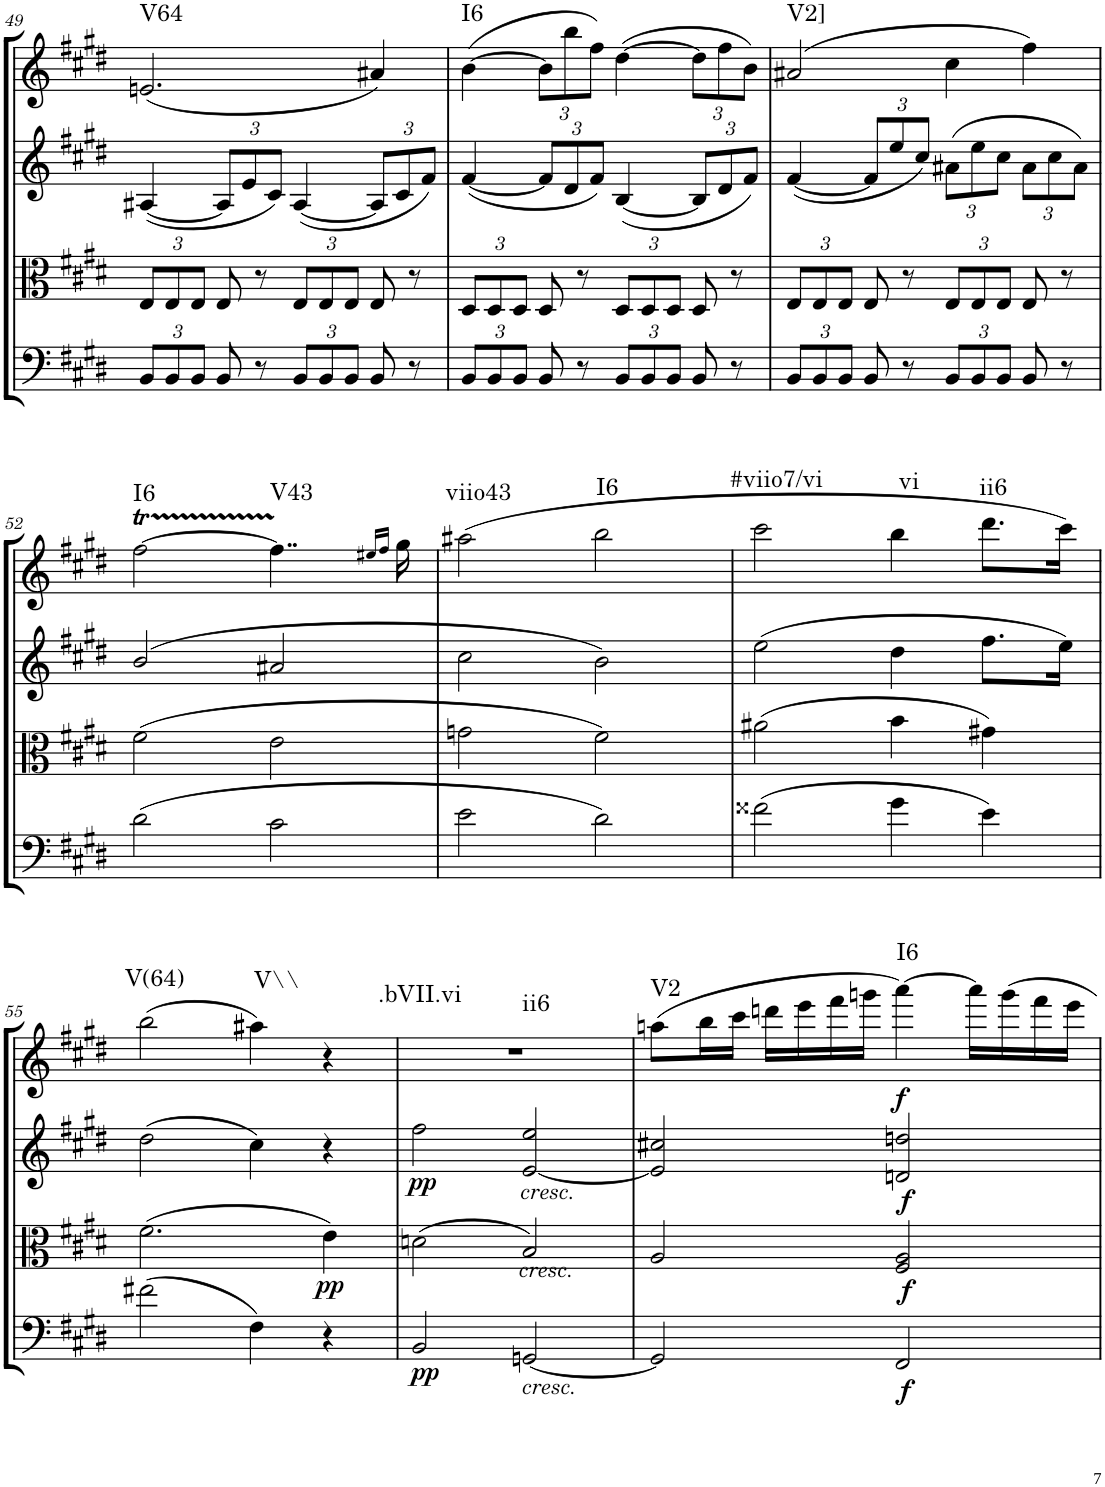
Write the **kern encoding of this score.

**kern	**dynam	**kern	**dynam	**kern	**dynam	**kern	**dynam	**harte
*part4	*part4	*part3	*part3	*part2	*part2	*part1	*part1	*part1
*staff4	*staff4	*staff3	*staff3	*staff2	*staff2	*staff1	*staff1	*
*I"Cello	*	*I"Viola	*	*I"2nd Violin	*	*I"1st Violin	*	*
*	*	*I'Vla	*	*I'Vln	*	*I'Vln	*	*
!!LO:PB:g=z
*clefC4	*	*clefC3	*	*clefG2	*	*clefG2	*	*
*k[f#c#g#d#]	*	*k[f#c#g#d#]	*	*k[f#c#g#d#]	*	*k[f#c#g#d#]	*	*
*M4/4	*	*M4/4	*	*M4/4	*	*M4/4	*	*
*met(c)	*	*met(c)	*	*met(c)	*	*met(c)	*	*
*Xbrackettup	*	*Xbrackettup	*	*	*	*	*	*
=49	=49	=49	=49	=49	=49	=49	=49	=49
!	!	!	!	!	!	!	!	!LO:H:kt=V64
12BB/L	.	12E/L	.	([4A#X/	.	(2.en/	.	N
12BB/	.	12E/	.	.	.	.	.	.
12BB/J	.	12E/J	.	.	.	.	.	.
*	*	*	*	*Xbrackettup	*	*	*	*
8BB/	.	8E/	.	12A#/L]	.	.	.	.
.	.	.	.	12e/	.	.	.	.
8r	.	8r	.	.	.	.	.	.
.	.	.	.	12c#/J)	.	.	.	.
12BB/L	.	12E/L	.	([4A#/	.	.	.	.
12BB/	.	12E/	.	.	.	.	.	.
12BB/J	.	12E/J	.	.	.	.	.	.
8BB/	.	8E/	.	12A#/L]	.	4a#X/)	.	.
.	.	.	.	12c#/	.	.	.	.
8r	.	8r	.	.	.	.	.	.
.	.	.	.	12f#/J)	.	.	.	.
=50	=50	=50	=50	=50	=50	=50	=50	=50
!	!	!	!	!	!	!	!	!LO:H:kt=I6
12BB/L	.	12D#/L	.	([4f#/	.	([4b\	.	N
12BB/	.	12D#/	.	.	.	.	.	.
12BB/J	.	12D#/J	.	.	.	.	.	.
*	*	*	*	*	*	*Xbrackettup	*	*
8BB/	.	8D#/	.	12f#/L]	.	12b\L]	.	.
.	.	.	.	12d#/	.	12bb\	.	.
8r	.	8r	.	.	.	.	.	.
.	.	.	.	12f#/J)	.	12ff#\J)	.	.
12BB/L	.	12D#/L	.	([4B/	.	([4dd#\	.	.
12BB/	.	12D#/	.	.	.	.	.	.
12BB/J	.	12D#/J	.	.	.	.	.	.
8BB/	.	8D#/	.	12B/L]	.	12dd#\L]	.	.
.	.	.	.	12d#/	.	12ff#\	.	.
8r	.	8r	.	.	.	.	.	.
.	.	.	.	12f#/J)	.	12b\J)	.	.
=51	=51	=51	=51	=51	=51	=51	=51	=51
!	!	!	!	!	!	!	!	!LO:H:kt=V2]
12BB/L	.	12E/L	.	([4f#/	.	(2a#X/	.	N
12BB/	.	12E/	.	.	.	.	.	.
12BB/J	.	12E/J	.	.	.	.	.	.
8BB/	.	8E/	.	12f#/L]	.	.	.	.
.	.	.	.	12ee/	.	.	.	.
8r	.	8r	.	.	.	.	.	.
.	.	.	.	12cc#/J)	.	.	.	.
12BB/L	.	12E/L	.	(12a#X\L	.	4cc#\	.	.
12BB/	.	12E/	.	12ee\	.	.	.	.
12BB/J	.	12E/J	.	12cc#\J	.	.	.	.
8BB/	.	8E/	.	12a#\L	.	4ff#\)	.	.
.	.	.	.	12cc#\	.	.	.	.
8r	.	8r	.	.	.	.	.	.
.	.	.	.	12a#\J)	.	.	.	.
!!LO:LB:g=z
=52	=52	=52	=52	=52	=52	=52	=52	=52
!	!	!	!	!	!	!	!	!LO:H:kt=I6
(2d#\	.	(2f#\	.	(2b/	.	[2ff#T\	.	N
!	!	!	!	!	!	!	!	!LO:H:kt=V43
2c#\	.	2e\	.	2a#X/	.	4..ff#TTT\]	.	N
.	.	.	.	.	.	16qee#X/LL	.	.
.	.	.	.	.	.	16qff#/JJ	.	.
.	.	.	.	.	.	16gg#\	.	.
=53	=53	=53	=53	=53	=53	=53	=53	=53
!	!	!	!	!	!	!	!	!LO:H:kt=viio43
2e\	.	2gn\	.	2cc#\	.	(2aa#X\	.	N
!	!	!	!	!	!	!	!	!LO:H:kt=I6
2d#\)	.	2f#\)	.	2b\)	.	2bb\	.	N
=54	=54	=54	=54	=54	=54	=54	=54	=54
!	!	!	!	!	!	!	!	!LO:H:kt=#viio7/vi
(2f##X\	.	(2a#X\	.	(2ee\	.	2ccc#\	.	N
!	!	!	!	!	!	!	!	!LO:H:kt=vi
4g#\	.	4b\	.	4dd#\	.	4bb\	.	N
!	!	!	!	!	!	!	!	!LO:H:kt=ii6
4e\)	.	4g#X\)	.	8.ff#\L	.	8.ddd#\L	.	N
.	.	.	.	16ee\Jk)	.	16ccc#\Jk)	.	.
!!LO:LB:g=z
=55	=55	=55	=55	=55	=55	=55	=55	=55
!	!	!	!	!	!	!	!	!LO:H:kt=V(64)
(2f#X\	.	(2.f#\	.	(2dd#\	.	(2bb\	.	N
!	!	!	!	!	!	!	!	!LO:H:kt=V\\
4F#\)	.	.	.	4cc#\)	.	4aa#X\)	.	N
!	!	!	!LO:DY:b	!	!	!	!	!
4r	.	4e\)	pp	4r	.	4r	.	.
=56	=56	=56	=56	=56	=56	=56	=56	=56
!	!LO:DY:b	!	!	!	!LO:DY:b	!	!	!LO:H:n=1:kt=.bVII.vi
!	!	!	!	!	!	!	!	!LO:H:n=2:kt=ii6
2BB/	pp	(2dn\	.	2ff#\	pp	1r	.	N N
!	!	!	!	!LO:TX:b:i:t=cresc.	!	!	!	!
!	!	!LO:TX:a:i:t=cresc.	!	!	!	!	!	!
!LO:TX:b:i:t=cresc.	!	!	!	!	!	!	!	!
[2GGn/	.	2B/)	.	[2e/ 2ee/	.	.	.	.
=57	=57	=57	=57	=57	=57	=57	=57	=57
!	!	!	!	!	!	!	!	!LO:H:kt=V2
2GG/]	.	2A/	.	2e/] 2cc#X/	.	(8aan\L	.	N
.	.	.	.	.	.	16bb\L	.	.
.	.	.	.	.	.	16ccc#\JJ	.	.
.	.	.	.	.	.	16dddn\LL	.	.
.	.	.	.	.	.	16eee\	.	.
.	.	.	.	.	.	16fff#\	.	.
.	.	.	.	.	.	16gggn\JJ	.	.
!	!LO:DY:b	!	!LO:DY:b	!	!LO:DY:b	!	!LO:DY:b	!LO:H:kt=I6
2FF#/	f	2F#/ 2A/	f	2dn/ 2ddn/	f	[4aaa\)	f	N
.	.	.	.	.	.	16aaa\LL]	.	.
.	.	.	.	.	.	16ggg\	.	.
.	.	.	.	.	.	16fff#\	.	.
.	.	.	.	.	.	16eee\JJ	.	.
=	=	=	=	=	=	=	=	=
*-	*-	*-	*-	*-	*-	*-	*-	*-
